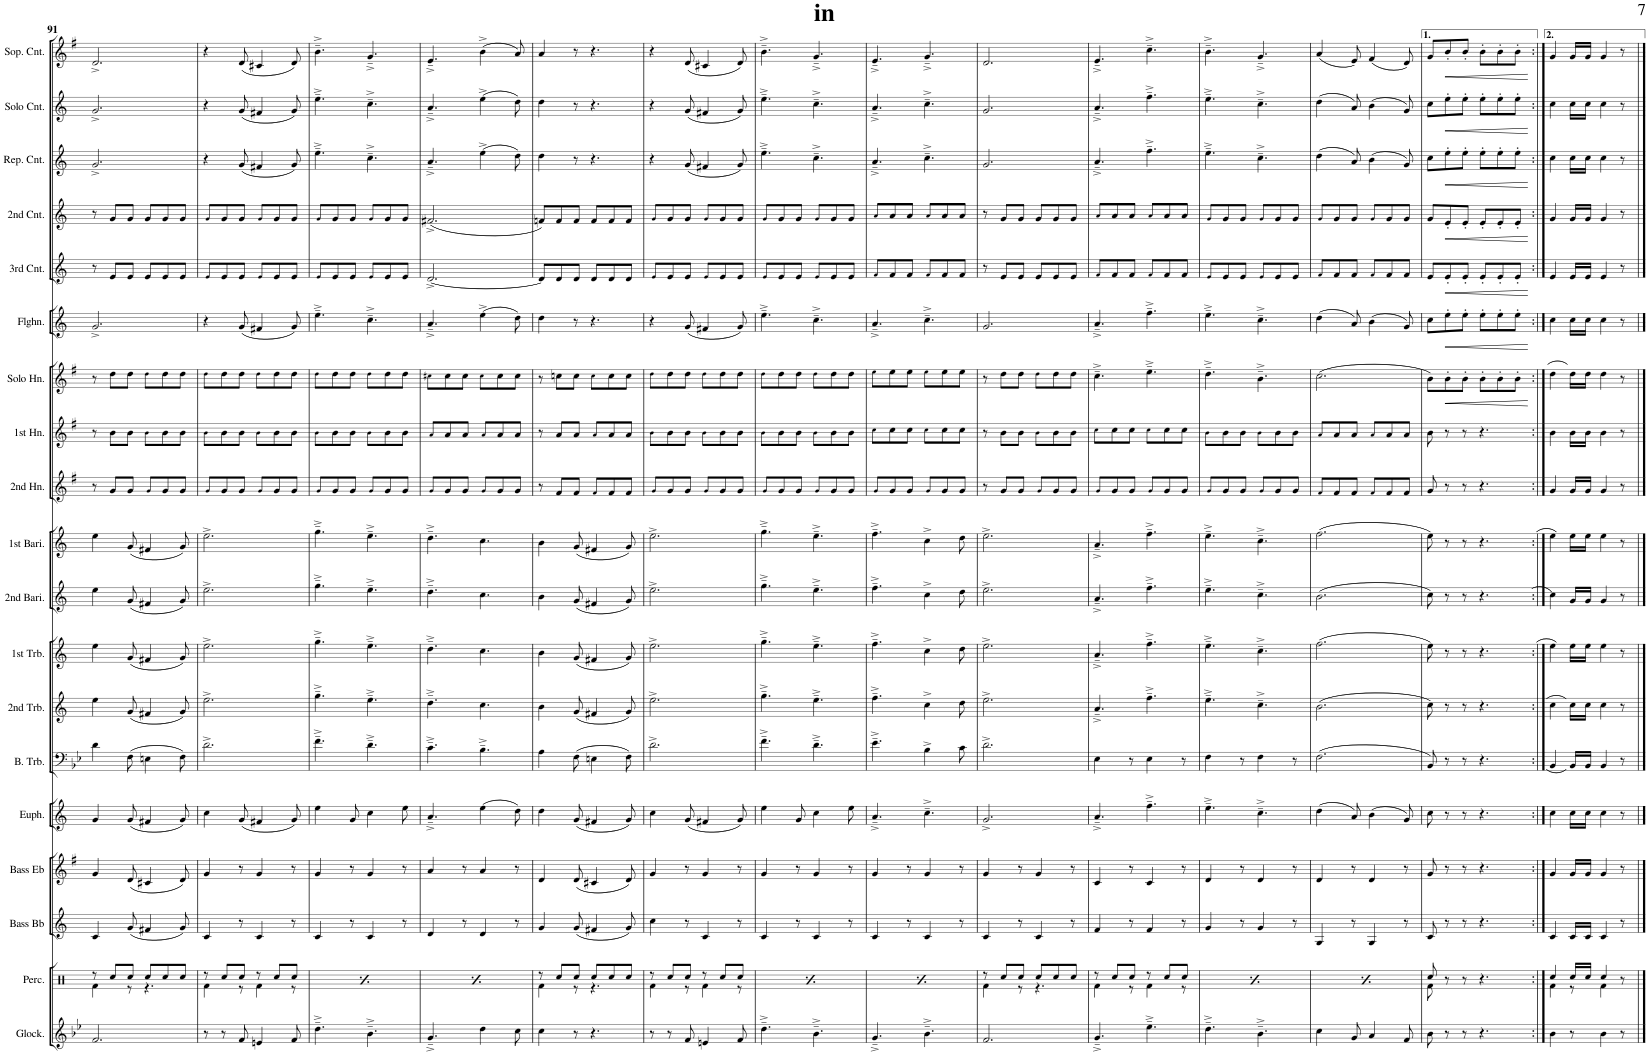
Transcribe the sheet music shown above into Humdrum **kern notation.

**kern	**kern	**kern	**kern	**kern	**kern	**kern	**kern	**kern	**kern	**kern	**kern	**kern	**dynam	**kern	**dynam	**kern	**dynam	**kern	**dynam	**kern	**dynam	**kern	**dynam	**kern	**dynam
*part19	*part18	*part17	*part16	*part15	*part14	*part13	*part12	*part11	*part10	*part9	*part8	*part7	*part7	*part6	*part6	*part5	*part5	*part4	*part4	*part3	*part3	*part2	*part2	*part1	*part1
*staff19	*staff18	*staff17	*staff16	*staff15	*staff14	*staff13	*staff12	*staff11	*staff10	*staff9	*staff8	*staff7	*staff7	*staff6	*staff6	*staff5	*staff5	*staff4	*staff4	*staff3	*staff3	*staff2	*staff2	*staff1	*staff1
*I"Glockenspiel	*I"Percussion	*I"Bass Bb	*I"Bass Eb	*I"Euphonium Bb	*I"Bass Trombone C	*I"2nd Trombone Bb	*I"1st Trombone Bb	*I"2nd Baritone Bb	*I"1st Baritone Bb	*I"2nd Horn Eb	*I"1st Horn Eb	*I"Solo Horn Eb	*	*I"Flugelhorn	*	*I"3rd Cornet Bb	*	*I"2nd Cornet Bb	*	*I"Repiano Cornet Bb	*	*I"Solo Cornet Bb	*	*I"Soprano Cornet Eb	*
*I'Glock.	*I'Perc.	*I'Bass Bb	*I'Bass Eb	*I'Euph.	*I'B. Trb.	*I'2nd Trb.	*I'1st Trb.	*I'2nd Bari.	*I'1st Bari.	*I'2nd Hn.	*I'1st Hn.	*I'Solo Hn.	*	*I'Flghn.	*	*I'3rd Cnt.	*	*I'2nd Cnt.	*	*I'Rep. Cnt.	*	*I'Solo Cnt.	*	*I'Sop. Cnt.	*
!!LO:PB:g=z
*clefG2	*clefX	*clefG2	*clefG2	*clefG2	*clefF4	*clefG2	*clefG2	*clefG2	*clefG2	*clefG2	*clefG2	*clefG2	*	*clefG2	*	*clefG2	*	*clefG2	*	*clefG2	*	*clefG2	*	*clefG2	*
*Trd-15c-24	*	*Trd1c2	*Trd-2c-3	*Trd1c2	*	*Trd1c2	*Trd1c2	*Trd1c2	*Trd1c2	*Trd-2c-3	*Trd-2c-3	*Trd-2c-3	*	*Trd1c2	*	*Trd1c2	*	*Trd1c2	*	*Trd1c2	*	*Trd1c2	*	*Trd-2c-3	*
*k[b-e-]	*k[]	*k[]	*k[f#]	*k[]	*k[b-e-]	*k[]	*k[]	*k[]	*k[]	*k[f#]	*k[f#]	*k[f#]	*	*k[]	*	*k[]	*	*k[]	*	*k[]	*	*k[]	*	*k[f#]	*
*M6/8	*M6/8	*M6/8	*M6/8	*M6/8	*M6/8	*M6/8	*M6/8	*M6/8	*M6/8	*M6/8	*M6/8	*M6/8	*	*M6/8	*	*M6/8	*	*M6/8	*	*M6/8	*	*M6/8	*	*M6/8	*
=91	=91	=91	=91	=91	=91	=91	=91	=91	=91	=91	=91	=91	=91	=91	=91	=91	=91	=91	=91	=91	=91	=91	=91	=91	=91
*	*^	*	*	*	*	*	*	*	*	*	*	*	*	*	*	*	*	*	*	*	*	*	*	*	*
2.f/	8r	4Rf\	4c/	4g/	4g/	4d\	4ee\	4ee\	4ee\	4ee\	8r	8r	8r	.	2.g^/	.	8r	.	8r	.	2.g^/	.	2.g^/	.	2.d^/	.
.	8Rcc/L	.	.	.	.	.	.	.	.	.	8g/L	8b\L	8dd\L	.	.	.	8e/L	.	8g/L	.	.	.	.	.	.	.
.	8Rcc/J	8r	(8g/	(8d/	(8g/	(8F\	(8g/	(8g/	(8g/	(8g/	8g/J	8b\J	8dd\J	.	.	.	8e/J	.	8g/J	.	.	.	.	.	.	.
.	8Rcc/L	4.r	4f#X/	4c#X/	4f#X/	4En\	4f#X/	4f#X/	4f#X/	4f#X/	8g!/L	8b!\L	8dd!\L	.	.	.	8e/L	.	8g/L	.	.	.	.	.	.	.
.	8Rcc/	.	.	.	.	.	.	.	.	.	8g/	8b\	8dd\	.	.	.	8e/	.	8g/	.	.	.	.	.	.	.
.	8Rcc/J	.	8g/)	8d/)	8g/)	8F\)	8g/)	8g/)	8g/)	8g/)	8g/J	8b\J	8dd\J	.	.	.	8e/J	.	8g/J	.	.	.	.	.	.	.
=92	=92	=92	=92	=92	=92	=92	=92	=92	=92	=92	=92	=92	=92	=92	=92	=92	=92	=92	=92	=92	=92	=92	=92	=92	=92	=92
8r	8r	4Rf\	4c/	4g/	4cc\	2.d^\	2.ee^\	2.ee^\	2.ee^\	2.ee^\	8g!/L	8b!\L	8dd!\L	.	4r	.	8e!/L	.	8g!/L	.	4r	.	4r	.	4r	.
8r	8Rcc/L	.	.	.	.	.	.	.	.	.	8g/	8b\	8dd\	.	.	.	8e/	.	8g/	.	.	.	.	.	.	.
8f/	8Rcc/J	8r	8r	8r	(8g/	.	.	.	.	.	8g/J	8b\J	8dd\J	.	(8g/	.	8e/J	.	8g/J	.	(8g/	.	(8g/	.	(8d/	.
4en/	8r	4Rf\	4c/	4g/	4f#X/	.	.	.	.	.	8g!/L	8b!\L	8dd!\L	.	4f#X/	.	8e!/L	.	8g!/L	.	4f#X/	.	4f#X/	.	4c#X/	.
.	8Rcc/L	.	.	.	.	.	.	.	.	.	8g/	8b\	8dd\	.	.	.	8e/	.	8g/	.	.	.	.	.	.	.
8f/	8Rcc/J	8r	8r	8r	8g/)	.	.	.	.	.	8g/J	8b\J	8dd\J	.	8g/)	.	8e/J	.	8g/J	.	8g/)	.	8g/)	.	8d/)	.
=93	=93	=93	=93	=93	=93	=93	=93	=93	=93	=93	=93	=93	=93	=93	=93	=93	=93	=93	=93	=93	=93	=93	=93	=93	=93	=93
4.dd~^\	8r	4Rf\	4c/	4g/	4ee\	4.f~^\	4.gg~^\	4.gg~^\	4.gg~^\	4.gg~^\	8g!/L	8b!\L	8dd!\L	.	4.ee~^\	.	8e!/L	.	8g!/L	.	4.ee~^\	.	4.ee~^\	.	4.b~^\	.
.	8Rcc/L	.	.	.	.	.	.	.	.	.	8g/	8b\	8dd\	.	.	.	8e/	.	8g/	.	.	.	.	.	.	.
.	8Rcc/J	8r	8r	8r	8g/	.	.	.	.	.	8g/J	8b\J	8dd\J	.	.	.	8e/J	.	8g/J	.	.	.	.	.	.	.
4.b-~^\	8r	4Rf\	4c/	4g/	4cc\	4.d~^\	4.ee~^\	4.ee~^\	4.ee~^\	4.ee~^\	8g!/L	8b!\L	8dd!\L	.	4.cc~^\	.	8e!/L	.	8g!/L	.	4.cc~^\	.	4.cc~^\	.	4.g~^/	.
.	8Rcc/L	.	.	.	.	.	.	.	.	.	8g/	8b\	8dd\	.	.	.	8e/	.	8g/	.	.	.	.	.	.	.
.	8Rcc/J	8r	8r	8r	8ee\	.	.	.	.	.	8g/J	8b\J	8dd\J	.	.	.	8e/J	.	8g/J	.	.	.	.	.	.	.
=94	=94	=94	=94	=94	=94	=94	=94	=94	=94	=94	=94	=94	=94	=94	=94	=94	=94	=94	=94	=94	=94	=94	=94	=94	=94	=94
4.g~^/	8r	4Rf\	4d/	4a/	4.a~^/	4.c~^\	4.dd~^\	4.dd~^\	4.dd~^\	4.dd~^\	8g!/L	8a!/L	8cc#X!\L	.	4.a~^/	.	[2.d^/	.	(2.f#X^/	.	4.a~^/	.	4.a~^/	.	4.e~^/	.
.	8Rcc/L	.	.	.	.	.	.	.	.	.	8g/	8a/	8cc#\	.	.	.	.	.	.	.	.	.	.	.	.	.
.	8Rcc/J	8r	8r	8r	.	.	.	.	.	.	8g/J	8a/J	8cc#\J	.	.	.	.	.	.	.	.	.	.	.	.	.
4dd\	8r	4Rf\	4d/	4a/	(4ee\	4.B-~^\	4.cc\	4.cc\	4.cc\	4.cc\	8g!/L	8a!/L	8cc#!\L	.	(4ee^\	.	.	.	.	.	(4ee^\	.	(4ee^\	.	(4b^\	.
.	8Rcc/L	.	.	.	.	.	.	.	.	.	8g/	8a/	8cc#\	.	.	.	.	.	.	.	.	.	.	.	.	.
8cc\	8Rcc/J	8r	8r	8r	8dd\)	.	.	.	.	.	8g/J	8a/J	8cc#\J	.	8dd\)	.	.	.	.	.	8dd\)	.	8dd\)	.	8a/)	.
=95	=95	=95	=95	=95	=95	=95	=95	=95	=95	=95	=95	=95	=95	=95	=95	=95	=95	=95	=95	=95	=95	=95	=95	=95	=95	=95
4cc\	8r	4Rf\	4g/	4d/	4dd\	4A\	4b\	4b\	4b\	4b\	8r	8r	8r	.	4dd\	.	8d/L]	.	8fn/L)	.	4dd\	.	4dd\	.	4a/	.
.	8Rcc/L	.	.	.	.	.	.	.	.	.	8f#/L	8a/L	8ccn\L	.	.	.	8d/	.	8f/	.	.	.	.	.	.	.
8r	8Rcc/J	8r	(8g/	(8d/	(8g/	(8F\	(8g/	(8g/	(8g/	(8g/	8f#/J	8a/J	8cc\J	.	8r	.	8d/J	.	8f/J	.	8r	.	8r	.	8r	.
4.r	8Rcc/L	4.r	4f#X/	4c#X/	4f#X/	4En\	4f#X/	4f#X/	4f#X/	4f#X/	8f#!/L	8a!/L	8cc!\L	.	4.r	.	8d/L	.	8f/L	.	4.r	.	4.r	.	4.r	.
.	8Rcc/	.	.	.	.	.	.	.	.	.	8f#/	8a/	8cc\	.	.	.	8d/	.	8f/	.	.	.	.	.	.	.
.	8Rcc/J	.	8g/)	8d/)	8g/)	8F\)	8g/)	8g/)	8g/)	8g/)	8f#/J	8a/J	8cc\J	.	.	.	8d/J	.	8f/J	.	.	.	.	.	.	.
=96	=96	=96	=96	=96	=96	=96	=96	=96	=96	=96	=96	=96	=96	=96	=96	=96	=96	=96	=96	=96	=96	=96	=96	=96	=96	=96
8r	8r	4Rf\	4cc\	4g/	4cc\	2.d^\	2.ee^\	2.ee^\	2.ee^\	2.ee^\	8g!/L	8b!\L	8dd!\L	.	4r	.	8e!/L	.	8g!/L	.	4r	.	4r	.	4r	.
8r	8Rcc/L	.	.	.	.	.	.	.	.	.	8g/	8b\	8dd\	.	.	.	8e/	.	8g/	.	.	.	.	.	.	.
8f/	8Rcc/J	8r	8r	8r	(8g/	.	.	.	.	.	8g/J	8b\J	8dd\J	.	(8g/	.	8e/J	.	8g/J	.	(8g/	.	(8g/	.	(8d/	.
4en/	8r	4Rf\	4c/	4g/	4f#X/	.	.	.	.	.	8g!/L	8b!\L	8dd!\L	.	4f#X/	.	8e!/L	.	8g!/L	.	4f#X/	.	4f#X/	.	4c#X/	.
.	8Rcc/L	.	.	.	.	.	.	.	.	.	8g/	8b\	8dd\	.	.	.	8e/	.	8g/	.	.	.	.	.	.	.
8f/	8Rcc/J	8r	8r	8r	8g/)	.	.	.	.	.	8g/J	8b\J	8dd\J	.	8g/)	.	8e/J	.	8g/J	.	8g/)	.	8g/)	.	8d/)	.
=97	=97	=97	=97	=97	=97	=97	=97	=97	=97	=97	=97	=97	=97	=97	=97	=97	=97	=97	=97	=97	=97	=97	=97	=97	=97	=97
4.dd~^\	8r	4Rf\	4c/	4g/	4ee\	4.f~^\	4.gg~^\	4.gg~^\	4.gg~^\	4.gg~^\	8g!/L	8b!\L	8dd!\L	.	4.ee~^\	.	8e!/L	.	8g!/L	.	4.ee~^\	.	4.ee~^\	.	4.b~^\	.
.	8Rcc/L	.	.	.	.	.	.	.	.	.	8g/	8b\	8dd\	.	.	.	8e/	.	8g/	.	.	.	.	.	.	.
.	8Rcc/J	8r	8r	8r	8g/	.	.	.	.	.	8g/J	8b\J	8dd\J	.	.	.	8e/J	.	8g/J	.	.	.	.	.	.	.
4.b-~^\	8r	4Rf\	4c/	4g/	4cc\	4.d~^\	4.ee~^\	4.ee~^\	4.ee~^\	4.ee~^\	8g!/L	8b!\L	8dd!\L	.	4.cc~^\	.	8e!/L	.	8g!/L	.	4.cc~^\	.	4.cc~^\	.	4.g~^/	.
.	8Rcc/L	.	.	.	.	.	.	.	.	.	8g/	8b\	8dd\	.	.	.	8e/	.	8g/	.	.	.	.	.	.	.
.	8Rcc/J	8r	8r	8r	8ee\	.	.	.	.	.	8g/J	8b\J	8dd\J	.	.	.	8e/J	.	8g/J	.	.	.	.	.	.	.
=98	=98	=98	=98	=98	=98	=98	=98	=98	=98	=98	=98	=98	=98	=98	=98	=98	=98	=98	=98	=98	=98	=98	=98	=98	=98	=98
4.g~^/	8r	4Rf\	4c/	4g/	4.a~^/	4.e-~^\	4.ff~^\	4.ff~^\	4.ff~^\	4.ff~^\	8g!/L	8cc!\L	8ee!\L	.	4.a~^/	.	8f!/L	.	8a!/L	.	4.a~^/	.	4.a~^/	.	4.e~^/	.
.	8Rcc/L	.	.	.	.	.	.	.	.	.	8g/	8cc\	8ee\	.	.	.	8f/	.	8a/	.	.	.	.	.	.	.
.	8Rcc/J	8r	8r	8r	.	.	.	.	.	.	8g/J	8cc\J	8ee\J	.	.	.	8f/J	.	8a/J	.	.	.	.	.	.	.
4.b-~^\	8r	4Rf\	4c/	4g/	4.cc~^\	4B-^\	4cc^\	4cc^\	4cc^\	4cc^\	8g!/L	8cc!\L	8ee!\L	.	4.cc~^\	.	8f!/L	.	8a!/L	.	4.cc~^\	.	4.cc~^\	.	4.g~^/	.
.	8Rcc/L	.	.	.	.	.	.	.	.	.	8g/	8cc\	8ee\	.	.	.	8f/	.	8a/	.	.	.	.	.	.	.
.	8Rcc/J	8r	8r	8r	.	8c\	8dd\	8dd\	8dd\	8dd\	8g/J	8cc\J	8ee\J	.	.	.	8f/J	.	8a/J	.	.	.	.	.	.	.
=99	=99	=99	=99	=99	=99	=99	=99	=99	=99	=99	=99	=99	=99	=99	=99	=99	=99	=99	=99	=99	=99	=99	=99	=99	=99	=99
2.f/	8r	4Rf\	4c/	4g/	2.g^/	2.d^\	2.ee^\	2.ee^\	2.ee^\	2.ee^\	8r	8r	8r	.	2.g/	.	8r	.	8r	.	2.g/	.	2.g/	.	2.d/	.
.	8Rcc/L	.	.	.	.	.	.	.	.	.	8g/L	8b\L	8dd\L	.	.	.	8e/L	.	8g/L	.	.	.	.	.	.	.
.	8Rcc/J	8r	8r	8r	.	.	.	.	.	.	8g/J	8b\J	8dd\J	.	.	.	8e/J	.	8g/J	.	.	.	.	.	.	.
.	8Rcc/L	4.r	4c/	4g/	.	.	.	.	.	.	8g!/L	8b!\L	8dd!\L	.	.	.	8e/L	.	8g/L	.	.	.	.	.	.	.
.	8Rcc/	.	.	.	.	.	.	.	.	.	8g/	8b\	8dd\	.	.	.	8e/	.	8g/	.	.	.	.	.	.	.
.	8Rcc/J	.	8r	8r	.	.	.	.	.	.	8g/J	8b\J	8dd\J	.	.	.	8e/J	.	8g/J	.	.	.	.	.	.	.
=100	=100	=100	=100	=100	=100	=100	=100	=100	=100	=100	=100	=100	=100	=100	=100	=100	=100	=100	=100	=100	=100	=100	=100	=100	=100	=100
4.g~^/	8r	4Rf\	4f/	4c/	4.a~^/	4E-\	4.a~^/	4.a~^/	4.a~^/	4.a~^/	8g!/L	8cc!\L	4.cc~^\	.	4.a~^/	.	8f!/L	.	8a!/L	.	4.a~^/	.	4.a~^/	.	4.e~^/	.
.	8Rcc/L	.	.	.	.	.	.	.	.	.	8g/	8cc\	.	.	.	.	8f/	.	8a/	.	.	.	.	.	.	.
.	8Rcc/J	8r	8r	8r	.	8r	.	.	.	.	8g/J	8cc\J	.	.	.	.	8f/J	.	8a/J	.	.	.	.	.	.	.
4.ee-~^\	8r	4Rf\	4f/	4c/	4.ff~^\	4E-\	4.ff~^\	4.ff~^\	4.ff~^\	4.ff~^\	8g!/L	8cc!\L	4.ee~^\	.	4.ff~^\	.	8f!/L	.	8a!/L	.	4.ff~^\	.	4.ff~^\	.	4.cc~^\	.
.	8Rcc/L	.	.	.	.	.	.	.	.	.	8g/	8cc\	.	.	.	.	8f/	.	8a/	.	.	.	.	.	.	.
.	8Rcc/J	8r	8r	8r	.	8r	.	.	.	.	8g/J	8cc\J	.	.	.	.	8f/J	.	8a/J	.	.	.	.	.	.	.
=101	=101	=101	=101	=101	=101	=101	=101	=101	=101	=101	=101	=101	=101	=101	=101	=101	=101	=101	=101	=101	=101	=101	=101	=101	=101	=101
4.dd~^\	8r	4Rf\	4g/	4d/	4.ee~^\	4F\	4.ee~^\	4.ee~^\	4.ee~^\	4.ee~^\	8g!/L	8b!\L	4.dd~^\	.	4.ee~^\	.	8e!/L	.	8g!/L	.	4.ee~^\	.	4.ee~^\	.	4.b~^\	.
.	8Rcc/L	.	.	.	.	.	.	.	.	.	8g/	8b\	.	.	.	.	8e/	.	8g/	.	.	.	.	.	.	.
.	8Rcc/J	8r	8r	8r	.	8r	.	.	.	.	8g/J	8b\J	.	.	.	.	8e/J	.	8g/J	.	.	.	.	.	.	.
4.b-~^\	8r	4Rf\	4g/	4d/	4.cc~^\	4F\	4.cc~^\	4.cc~^\	4.cc~^\	4.cc~^\	8g!/L	8b!\L	4.b~^\	.	4.cc~^\	.	8e!/L	.	8g!/L	.	4.cc~^\	.	4.cc~^\	.	4.g~^/	.
.	8Rcc/L	.	.	.	.	.	.	.	.	.	8g/	8b\	.	.	.	.	8e/	.	8g/	.	.	.	.	.	.	.
.	8Rcc/J	8r	8r	8r	.	8r	.	.	.	.	8g/J	8b\J	.	.	.	.	8e/J	.	8g/J	.	.	.	.	.	.	.
=102	=102	=102	=102	=102	=102	=102	=102	=102	=102	=102	=102	=102	=102	=102	=102	=102	=102	=102	=102	=102	=102	=102	=102	=102	=102	=102
4cc\	8r	4Rf\	4G/	4d/	(4dd\	(2.F\	(2.b\	(2.ff\	(2.b\	(2.ff\	8f#!/L	8a!/L	(2.cc\	.	(4dd\	.	8f!/L	.	8g!/L	.	(4dd\	.	(4dd\	.	(4a/	.
.	8Rcc/L	.	.	.	.	.	.	.	.	.	8f#/	8a/	.	.	.	.	8f/	.	8g/	.	.	.	.	.	.	.
8g/	8Rcc/J	8r	8r	8r	8a/)	.	.	.	.	.	8f#/J	8a/J	.	.	8a/)	.	8f/J	.	8g/J	.	8a/)	.	8a/)	.	8e/)	.
4a/	8r	4Rf\	4G/	4d/	(4b\	.	.	.	.	.	8f#!/L	8a!/L	.	.	(4b\	.	8f!/L	.	8g!/L	.	(4b\	.	(4b\	.	(4f#/	.
.	8Rcc/L	.	.	.	.	.	.	.	.	.	8f#/	8a/	.	.	.	.	8f/	.	8g/	.	.	.	.	.	.	.
8f/	8Rcc/J	8r	8r	8r	8g/)	.	.	.	.	.	8f#/J	8a/J	.	.	8g/)	.	8f/J	.	8g/J	.	8g/)	.	8g/)	.	8d/)	.
=103	=103	=103	=103	=103	=103	=103	=103	=103	=103	=103	=103	=103	=103	=103	=103	=103	=103	=103	=103	=103	=103	=103	=103	=103	=103	=103
8b-\	8Rcc/	8Rf\	8c/	8g/	8cc\	8BB-/)	8cc\)	8ee\)	8cc\)	8ee\)	8g/	8b\	8b\L)	.	8cc\L	.	8e/L	.	8g/L	.	8cc\L	.	8cc\L	.	8g/L	.
!	!	!	!	!	!	!	!	!	!	!	!	!	!	!LO:HP:b	!	!LO:HP:b	!	!LO:HP:b	!	!LO:HP:b	!	!LO:HP:b	!	!LO:HP:b	!	!LO:HP:b
8r	8r	2ryy	8r	8r	8r	8r	8r	8r	8r	8r	8r	8r	8b'\	<	8ee'\	<	8e'/	<	8e'/	<	8ee'\	<	8ee'\	<	8b'/	<
8r	8r	.	8r	8r	8r	8r	8r	8r	8r	8r	8r	8r	8b'\J	.	8ee'\J	.	8e'/J	.	8e'/J	.	8ee'\J	.	8ee'\J	.	8b'/J	.
4.r	4.r	.	4.r	4.r	4.r	4.r	4.r	4.r	4.r	4.r	4.r	4.r	8b'\L	.	8ee'\L	.	8e'/L	.	8e'/L	.	8ee'\L	.	8ee'\L	.	8b'\L	.
.	.	.	.	.	.	.	.	.	.	.	.	.	8b'\	.	8ee'\	.	8e'/	.	8e'/	.	8ee'\	.	8ee'\	.	8b'\	.
.	.	8ryy	.	.	.	.	.	.	.	.	.	.	8b'\J	.	8ee'\J	.	8e'/J	.	8e'/J	.	8ee'\J	.	8ee'\J	.	8b'\J	.
*	*v	*v	*	*	*	*	*	*	*	*	*	*	*	*	*	*	*	*	*	*	*	*	*	*	*	*
.	.	.	.	.	.	.	.	.	.	.	.	.	[	.	[	.	[	.	[	.	[	.	[	.	[
=104:|!	=104:|!	=104:|!	=104:|!	=104:|!	=104:|!	=104:|!	=104:|!	=104:|!	=104:|!	=104:|!	=104:|!	=104:|!	=104:|!	=104:|!	=104:|!	=104:|!	=104:|!	=104:|!	=104:|!	=104:|!	=104:|!	=104:|!	=104:|!	=104:|!	=104:|!
*	*^	*	*	*	*	*	*	*	*	*	*	*	*	*	*	*	*	*	*	*	*	*	*	*	*
4b-\	4Rcc/	4Rf\	4c/	4g/	4cc\	(4BB-/	(4cc\	(4ee\	(4cc\	(4ee\	4g/	4b\	(4dd\	.	4cc\	.	4e/	.	4g/	.	4cc\	.	4cc\	.	4g/	.
8r	16Rcc/LL	8r	16c/LL	16g/LL	16cc\LL	16BB-/LL)	16cc\LL)	16ee\LL)	16g/LL)	16ee\LL)	16g/LL	16b\LL	16dd\LL)	.	16cc\LL	.	16e/LL	.	16g/LL	.	16cc\LL	.	16cc\LL	.	16g/LL	.
.	16Rcc/JJ	.	16c/JJ	16g/JJ	16cc\JJ	16BB-/JJ	16cc\JJ	16ee\JJ	16g/JJ	16ee\JJ	16g/JJ	16b\JJ	16dd\JJ	.	16cc\JJ	.	16e/JJ	.	16g/JJ	.	16cc\JJ	.	16cc\JJ	.	16g/JJ	.
4b-\	4Rcc/	4Rf\	4c/	4g/	4cc\	4BB-/	4cc\	4ee\	4g/	4ee\	4g/	4b\	4dd\	.	4cc\	.	4e/	.	4g/	.	4cc\	.	4cc\	.	4g/	.
8r	8r	8ryy	8r	8r	8r	8r	8r	8r	8r	8r	8r	8r	8r	.	8r	.	8r	.	8r	.	8r	.	8r	.	8r	.
*	*v	*v	*	*	*	*	*	*	*	*	*	*	*	*	*	*	*	*	*	*	*	*	*	*	*	*
==	==	==	==	==	==	==	==	==	==	==	==	==	==	==	==	==	==	==	==	==	==	==	==	==	==
*-	*-	*-	*-	*-	*-	*-	*-	*-	*-	*-	*-	*-	*-	*-	*-	*-	*-	*-	*-	*-	*-	*-	*-	*-	*-
